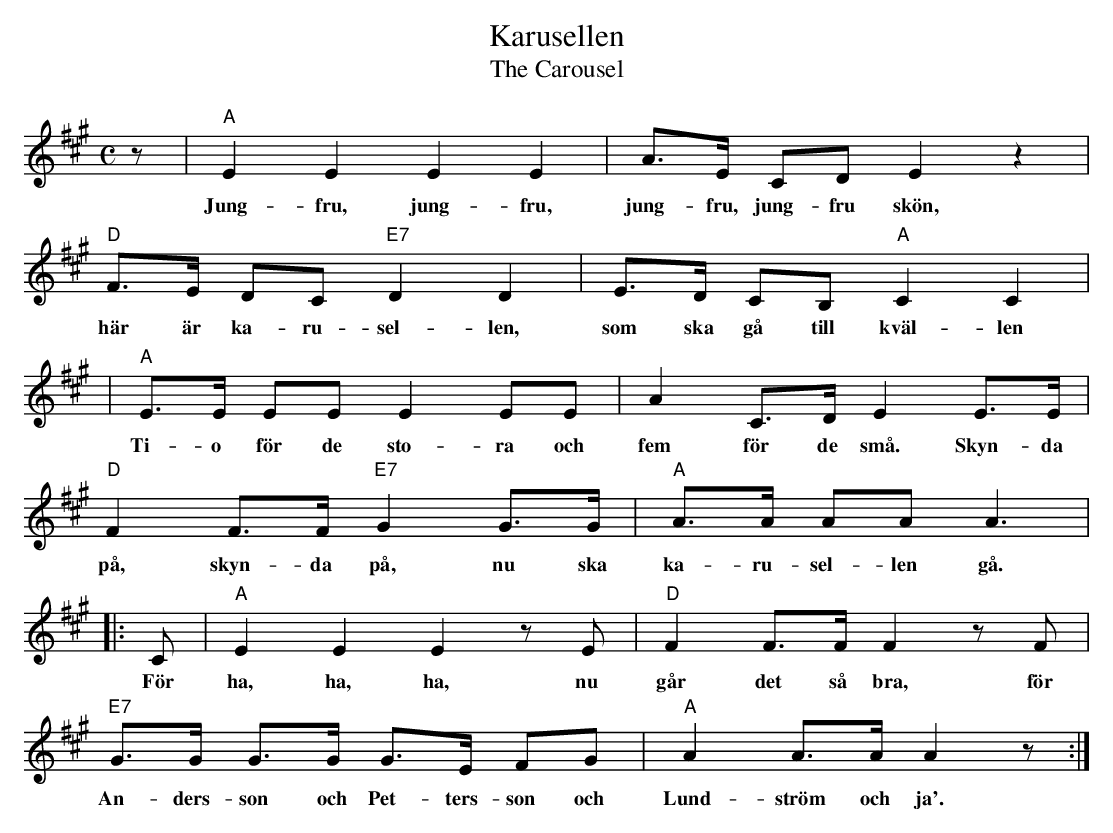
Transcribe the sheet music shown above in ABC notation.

X:1
T: Karusellen
T: The Carousel
M: C
L: 1/8
K: A
z \
| "A" E2 E2 E2 E2 | A>E CD E2 z2 | "D"F>E DC "E7"D2 D2 | E>D CB, "A"C2 C2 |
w: Jung-fru, jung-fru, jung-fru, jung-fru sk\"on, h\"ar \"ar ka-ru-sel-len, som ska g\aa till kv\"al-len
| "A"E>E EE E2 EE | A2 C>D E2 E>E | "D"F2 F>F "E7"G2 G>G | "A"A>A AA A3 |
w: Ti-o f\"or de sto-ra och fem f\"or de sm\aa. Skyn-da p\aa, skyn-da p\aa, nu ska ka-ru-sel-len g\aa.
|: C |"A"E2 E2 E2 zE | "D"F2 F>F F2 zF | "E7"G>G G>G G>E FG | "A"A2 A>A A2 z :|
w: F\"or ha, ha, ha, nu g\aar det s\aa bra, f\"or An-ders-son och Pet-ters-son och Lund-str\"om och ja'.
